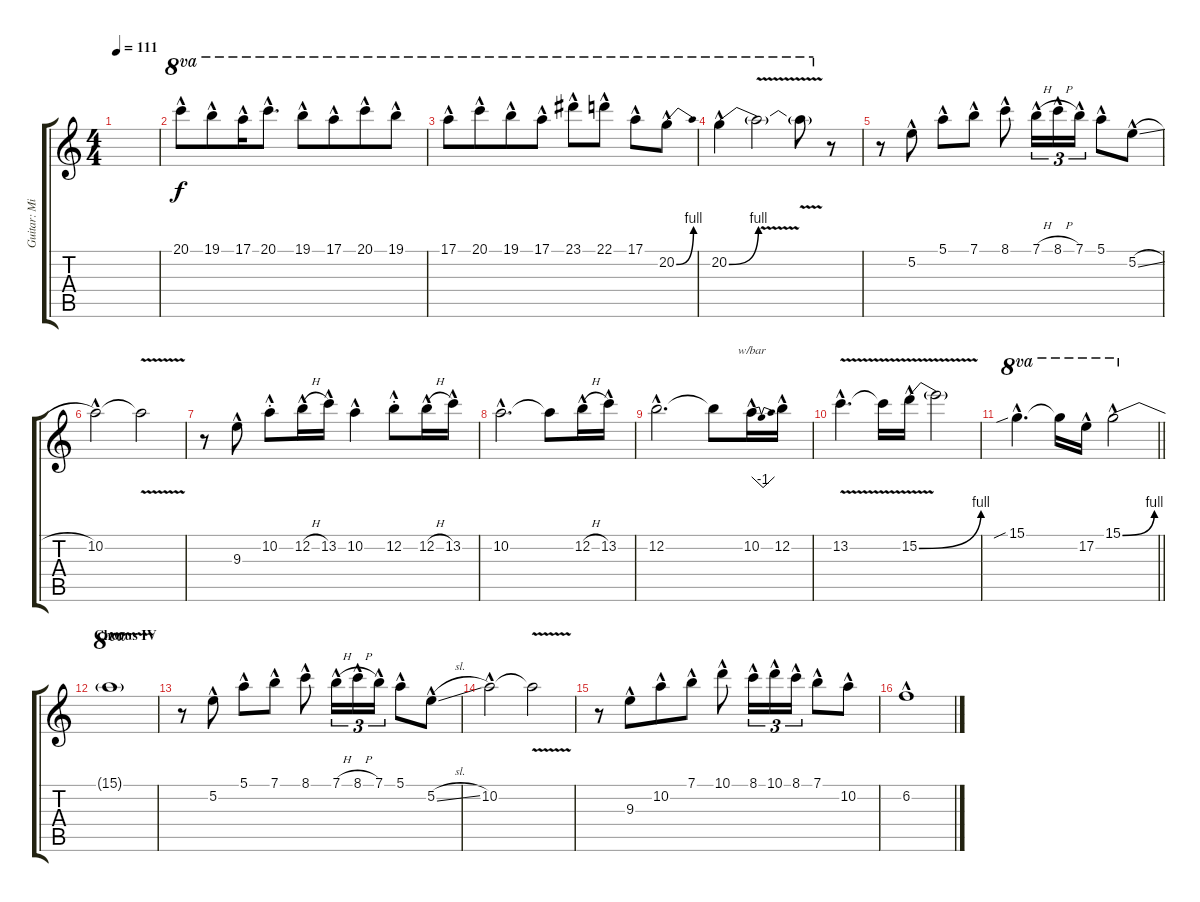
\track ("Guitar: Michael" "Guitar: Mi") {instrument overdrivenguitar}
\staff {score tabs}
\tuning (E4 B3 G3 D3 A2 E2) {hide}
\ts (4 4)
\tempo 111
\clef g2
\ks c
|
20.1{hac}.8{ot 8va} 19.1{hac}.8{ot 8va beam merge} 17.1{hac}.16{ot 8va} 20.1{hac}.8{d ot 8va} 19.1{hac}.8{ot 8va} 17.1{hac}.8{ot 8va beam merge} 20.1{hac}.8{ot 8va} 19.1{hac}.8{ot 8va} |
17.1{hac}.8{ot 8va} 20.1{hac}.8{ot 8va beam merge} 19.1{hac}.8{ot 8va} 17.1{hac}.8{ot 8va} 23.1{hac}.8{ot 8va} 22.1{hac}.8{ot 8va} 17.1{hac}.8{ot 8va} 20.2{be (bend 0 0 60 4) hac}.8{ot 8va} |
20.2{be (bend 0 0 60 4) hac}.4{ot 8va} 20.2{v t}.2{ot 8va} 20.2{v t}.8{ot 8va} r.8 |
r.8 5.2{hac}.8 5.1{hac}.8 7.1{hac}.8 8.1{hac}.8 7.1{h hac}.16{tu (3 2)} 8.1{h hac}.16{tu (3 2)} 7.1{hac}.16{tu (3 2)} 5.1{hac}.8 5.2{sl hac}.8 |
10.2{hac}.2 10.2{v t}.2 |
r.8 9.3{hac}.8 10.2{hac st}.8 12.2{h hac}.16 13.2{hac}.16 10.2{hac}.4 12.2{hac st}.8 12.2{h hac}.16 13.2{hac}.16 |
10.2{hac}.2{d} 10.2{t}.8 12.2{h hac}.16 13.2{hac}.16 |
12.2{hac}.2{d} 12.2{t}.8 10.2{hac}.16{tbe (dip default 0 0 30 -4 60 0)} 12.2{hac}.16 |
13.2{v hac}.4{d} 13.2{t}.16 15.2{be (bend 0 0 60 4) v hac}.16 15.2{t}.2 |
\barLineRight lightlight
15.1{sib hac}.4{d ot 8va} 15.1{t}.16{ot 8va} 17.2{hac}.16{ot 8va} 15.1{be (bend 0 0 60 4) hac}.2{ot 8va} |
\section ("" "Chorus IV")
15.1{v t}.1{ot 8va} |
r.8 5.2{hac}.8 5.1{hac}.8 7.1{hac}.8 8.1{hac}.8 7.1{h hac}.16{tu (3 2)} 8.1{h hac}.16{tu (3 2)} 7.1{hac}.16{tu (3 2)} 5.1{hac}.8 5.2{sl hac}.8 |
10.2{hac}.2 10.2{v t}.2 |
r.8 9.3{hac}.8{beam merge} 10.2{hac}.8 7.1{hac}.8 10.1{hac}.8 8.1{hac}.16{tu (3 2)} 10.1{hac}.16{tu (3 2)} 8.1{hac}.16{tu (3 2)} 7.1{hac}.8 10.2{hac}.8 |
6.2{hac}.1
